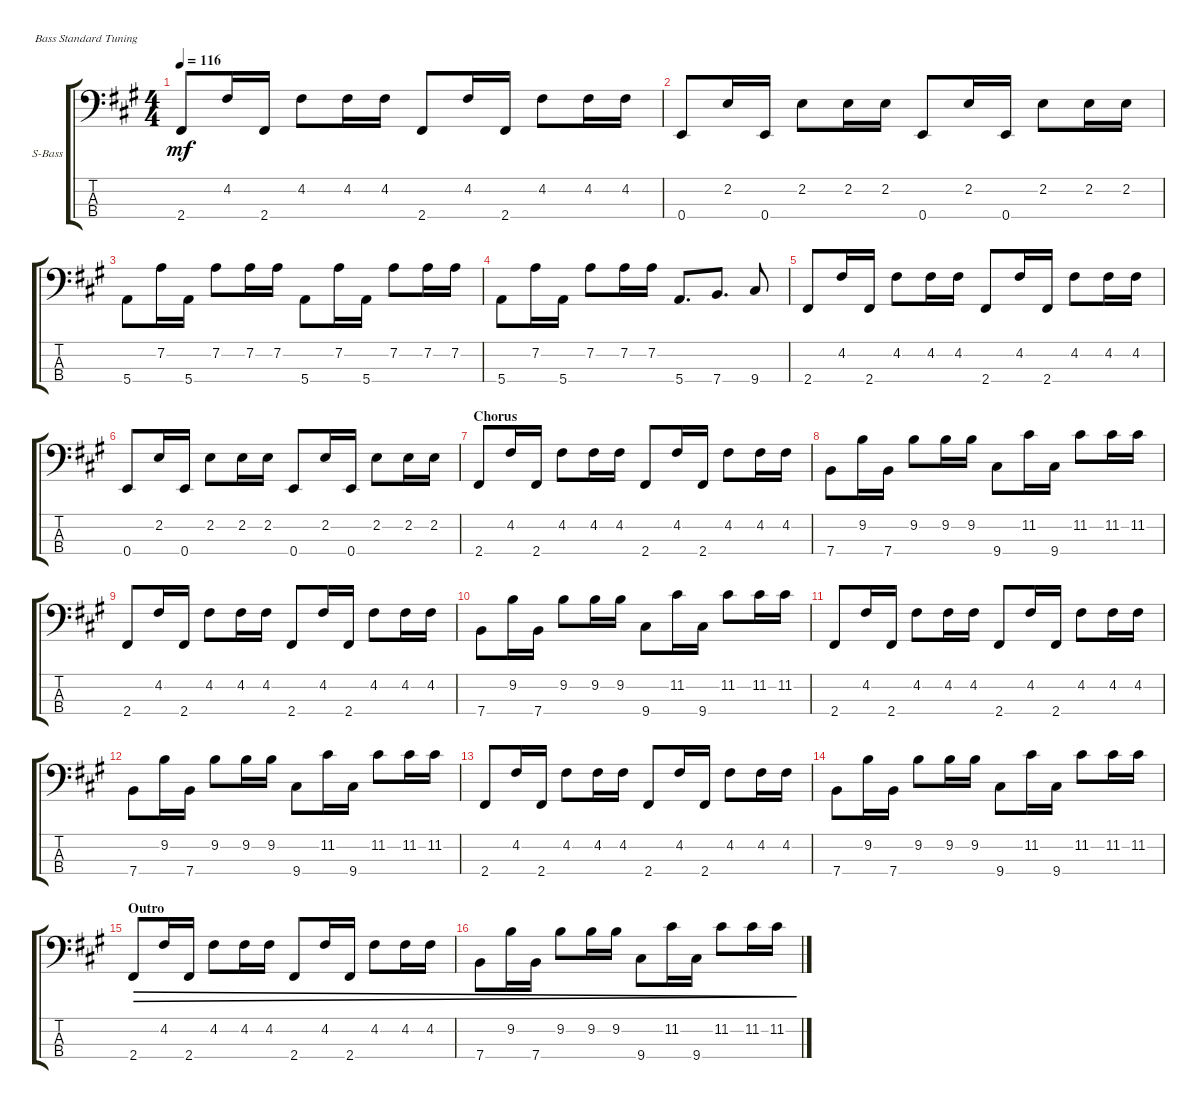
\defaultSystemsLayout 4
\bracketExtendMode groupsimilarinstruments
\firstSystemTrackNameOrientation horizontal
\otherSystemsTrackNameOrientation horizontal
\track ("Synthesizer Bass" "S-Bass") {instrument synthbass1}
\staff {score tabs}
\tuning (G2 D2 A1 E1)
\ts (4 4)
\tempo 116
\clef f4
\ks a
2.4.8{dy mf} 4.2.16 2.4.16 4.2.8 4.2.16 4.2.16 2.4.8 4.2.16 2.4.16 4.2.8 4.2.16 4.2.16 |
0.4.8 2.2.16 0.4.16 2.2.8 2.2.16 2.2.16 0.4.8 2.2.16 0.4.16 2.2.8 2.2.16 2.2.16 |
5.4.8 7.2.16 5.4.16 7.2.8 7.2.16 7.2.16 5.4.8 7.2.16 5.4.16 7.2.8 7.2.16 7.2.16 |
5.4.8 7.2.16 5.4.16 7.2.8 7.2.16 7.2.16 5.4.8{d} 7.4.8{d} 9.4.8 |
2.4.8 4.2.16 2.4.16 4.2.8 4.2.16 4.2.16 2.4.8 4.2.16 2.4.16 4.2.8 4.2.16 4.2.16 |
0.4.8 2.2.16 0.4.16 2.2.8 2.2.16 2.2.16 0.4.8 2.2.16 0.4.16 2.2.8 2.2.16 2.2.16 |
\section ("" "Chorus")
2.4.8 4.2.16 2.4.16 4.2.8 4.2.16 4.2.16 2.4.8 4.2.16 2.4.16 4.2.8 4.2.16 4.2.16 |
7.4.8 9.2.16 7.4.16 9.2.8 9.2.16 9.2.16 9.4.8 11.2.16 9.4.16 11.2.8 11.2.16 11.2.16 |
2.4.8 4.2.16 2.4.16 4.2.8 4.2.16 4.2.16 2.4.8 4.2.16 2.4.16 4.2.8 4.2.16 4.2.16 |
7.4.8 9.2.16 7.4.16 9.2.8 9.2.16 9.2.16 9.4.8 11.2.16 9.4.16 11.2.8 11.2.16 11.2.16 |
2.4.8 4.2.16 2.4.16 4.2.8 4.2.16 4.2.16 2.4.8 4.2.16 2.4.16 4.2.8 4.2.16 4.2.16 |
7.4.8 9.2.16 7.4.16 9.2.8 9.2.16 9.2.16 9.4.8 11.2.16 9.4.16 11.2.8 11.2.16 11.2.16 |
2.4.8 4.2.16 2.4.16 4.2.8 4.2.16 4.2.16 2.4.8 4.2.16 2.4.16 4.2.8 4.2.16 4.2.16 |
7.4.8 9.2.16 7.4.16 9.2.8 9.2.16 9.2.16 9.4.8 11.2.16 9.4.16 11.2.8 11.2.16 11.2.16 |
\section ("" "Outro")
2.4.8{dec} 4.2.16{dec} 2.4.16{dec} 4.2.8{dec} 4.2.16{dec} 4.2.16{dec} 2.4.8{dec} 4.2.16{dec} 2.4.16{dec} 4.2.8{dec} 4.2.16{dec} 4.2.16{dec} |
7.4.8{dec} 9.2.16{dec} 7.4.16{dec} 9.2.8{dec} 9.2.16{dec} 9.2.16{dec} 9.4.8{dec} 11.2.16{dec} 9.4.16{dec} 11.2.8{dec} 11.2.16{dec} 11.2.16{dec}
